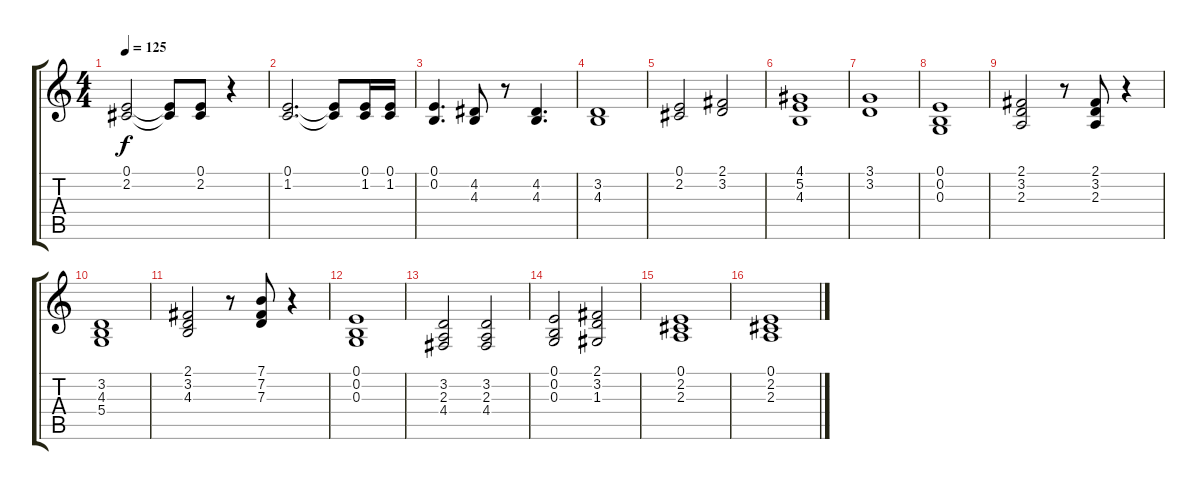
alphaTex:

\track "" {instrument electricgrandpiano}
\staff {score tabs}
\tuning (E4 B3 G3 D3 A2 E2) {hide}
\ts (4 4)
\tempo 125
\clef g2
\ks c
(0.1 2.2).2{dy f} (0.1{t} 2.2{t}).8 (0.1 2.2).8 r.4 |
(0.1 1.2).2{d} (0.1{t} 1.2{t}).8 (0.1 1.2).16 (0.1 1.2).16 |
(0.1 0.2).4{d} (4.2 4.3).8 r.8 (4.2 4.3).4{d} |
(3.2 4.3).1 |
(0.1 2.2).2 (2.1 3.2).2 |
(4.1 5.2 4.3).1 |
(3.1 3.2).1 |
(0.1 0.2 0.3).1 |
(2.1 3.2 2.3).2 r.8 (2.1 3.2 2.3).8 r.4 |
(3.2 4.3 5.4).1 |
(2.1 3.2 4.3).2 r.8 (7.1 7.2 7.3).8 r.4 |
(0.1 0.2 0.3).1 |
(3.2 2.3 4.4).2 (3.2 2.3 4.4).2 |
(0.1 0.2 0.3).2 (2.1 3.2 1.3).2 |
(0.1 2.2 2.3).1 |
(0.1 2.2 2.3).1
